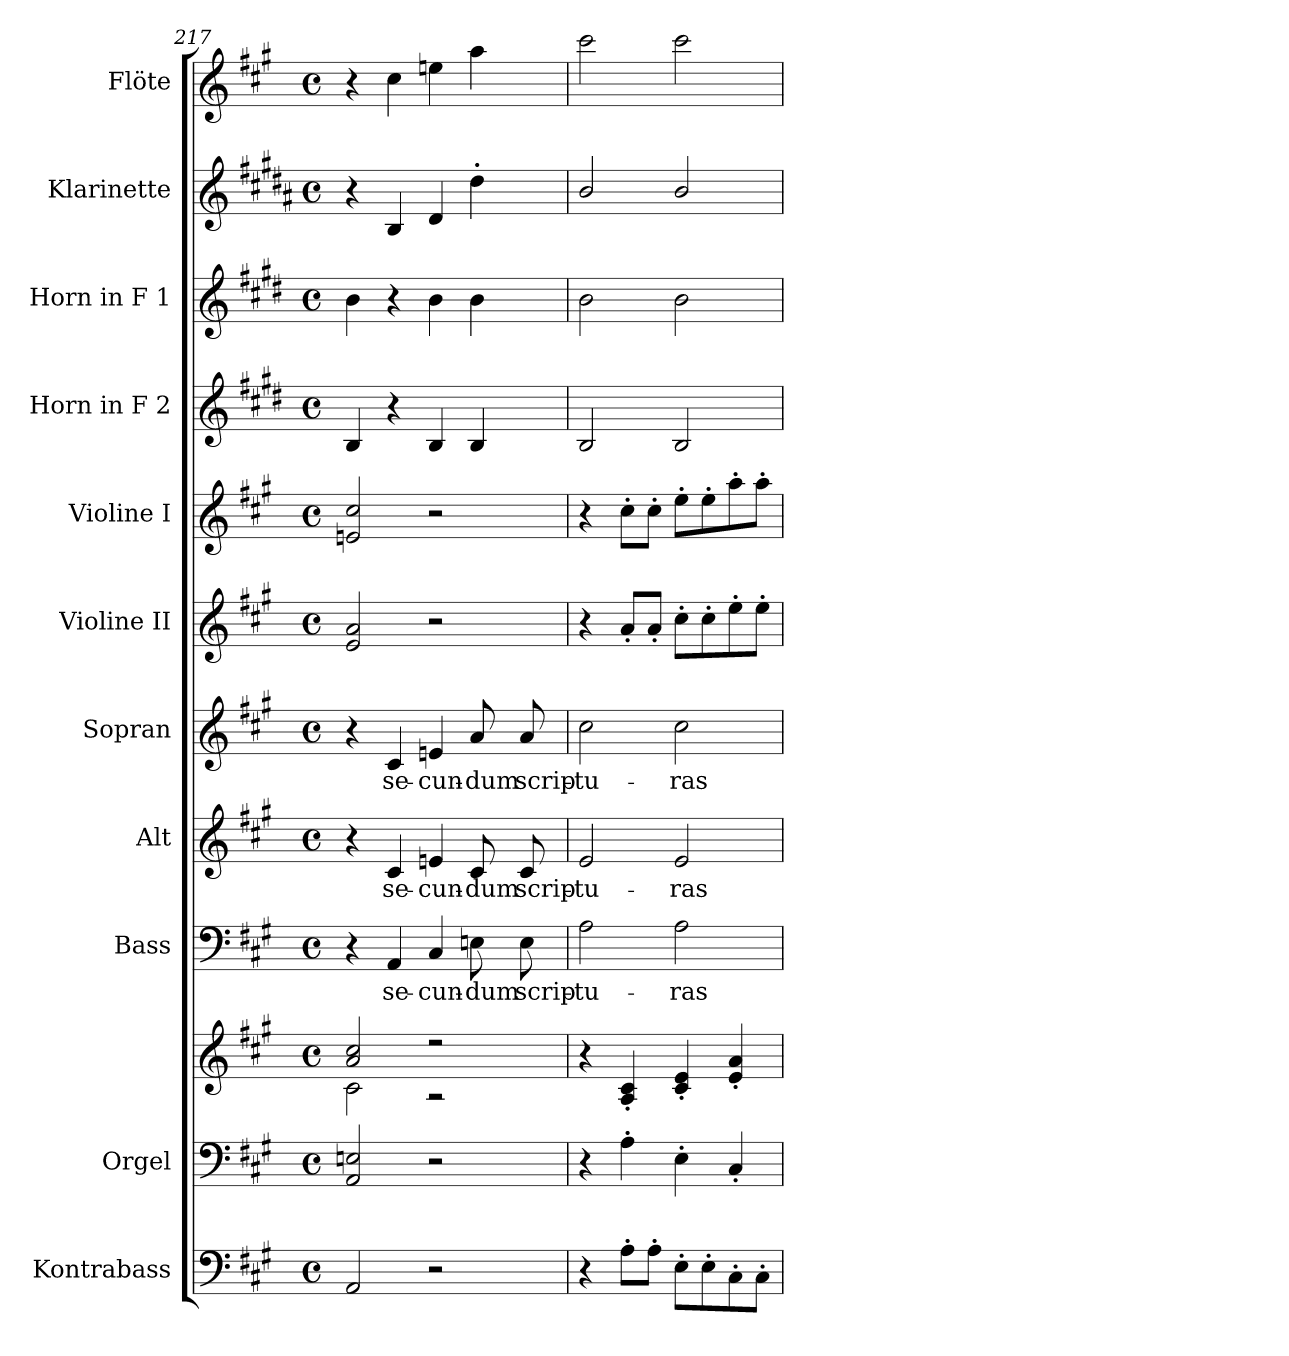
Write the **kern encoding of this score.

**kern	**kern	**kern	**kern	**text	**kern	**text	**kern	**text	**kern	**kern	**kern	**kern	**kern	**kern
*part11	*part10	*part10	*part9	*part9	*part8	*part8	*part7	*part7	*part6	*part5	*part4	*part3	*part2	*part1
*staff12	*staff11	*staff10	*staff9	*staff9	*staff8	*staff8	*staff7	*staff7	*staff6	*staff5	*staff4	*staff3	*staff2	*staff1
*I"Kontrabass	*I"Orgel	*	*I"Bass	*	*I"Alt	*	*I"Sopran	*	*I"Violine II	*I"Violine I	*I"Horn in F 2	*I"Horn in F 1	*I"Klarinette	*I"Flöte
*I'Kb.	*I'Org.	*	*I'B.	*	*I'A.	*	*I'S.	*	*I'Vl. II	*I'Vl. I	*	*	*I'Kl.	*I'Fl.
*clefF4	*clefF4	*clefG2	*clefF4	*	*clefG2	*	*clefG2	*	*clefG2	*clefG2	*clefG2	*clefG2	*clefG2	*clefG2
*ITrd7c12	*	*	*	*	*	*	*	*	*	*	*ITrd4c7	*ITrd4c7	*ITrd1c2	*
*k[f#c#g#]	*k[f#c#g#]	*k[f#c#g#]	*k[f#c#g#]	*	*k[f#c#g#]	*	*k[f#c#g#]	*	*k[f#c#g#]	*k[f#c#g#]	*k[f#c#g#]	*k[f#c#g#]	*k[f#c#g#]	*k[f#c#g#]
*A:	*A:	*A:	*A:	*	*A:	*	*A:	*	*A:	*A:	*A:	*A:	*A:	*A:
*M4/4	*M4/4	*M4/4	*M4/4	*	*M4/4	*	*M4/4	*	*M4/4	*M4/4	*M4/4	*M4/4	*M4/4	*M4/4
*met(c)	*met(c)	*met(c)	*met(c)	*	*met(c)	*	*met(c)	*	*met(c)	*met(c)	*met(c)	*met(c)	*met(c)	*met(c)
=217	=217	=217	=217	=217	=217	=217	=217	=217	=217	=217	=217	=217	=217	=217
*	*	*^	*	*	*	*	*	*	*	*	*	*	*	*
2AAA/	2AA/ 2En/	2a/ 2cc#/	2c#\	4r	.	4r	.	4r	.	2e/ 2a/	2en/ 2cc#/	4E/	4e\	4r	4r
!	!	!	!	!	!LO:LY:b	!	!LO:LY:b	!	!LO:LY:b	!	!	!	!	!	!
.	.	.	.	4AA/	se-	4c#/	se-	4c#/	se-	.	.	4r	4r	4A/	4cc#\
!	!	!	!	!	!LO:LY:b	!	!LO:LY:b	!	!LO:LY:b	!	!	!	!	!	!
2r	2r	2r	2r	4C#/	-cun-	4en/	-cun-	4en/	-cun-	2r	2r	4E/	4e\	4c#/	4een\
!	!	!	!	!	!LO:LY:b	!	!LO:LY:b	!	!LO:LY:b	!	!	!	!	!	!
.	.	.	.	8En\	-dum	8c#/	-dum	8a/	-dum	.	.	4E/	4e\	4cc#'>\	4aa\
!	!	!	!	!	!LO:LY:b	!	!LO:LY:b	!	!LO:LY:b	!	!	!	!	!	!
.	.	.	.	8E\	scrip-	8c#/	scrip-	8a/	scrip-	.	.	.	.	.	.
*	*	*v	*v	*	*	*	*	*	*	*	*	*	*	*	*
=218	=218	=218	=218	=218	=218	=218	=218	=218	=218	=218	=218	=218	=218	=218
!	!	!	!	!LO:LY:b	!	!LO:LY:b	!	!LO:LY:b	!	!	!	!	!	!
4r	4r	4r	2A\	-tu-	2e/	-tu-	2cc#\	-tu-	4r	4r	2E/	2e\	2a/	2ccc#\
8AA'>\L	4A'>\	4A/'< 4c#/'<	.	.	.	.	.	.	8a'</L	8cc#'>\L	.	.	.	.
8AA'>\J	.	.	.	.	.	.	.	.	8a'</J	8cc#'>\J	.	.	.	.
!	!	!	!	!LO:LY:b	!	!LO:LY:b	!	!LO:LY:b	!	!	!	!	!	!
8EE'>\L	4E'>\	4c#/'< 4e/'<	2A\	-ras	2e/	-ras	2cc#\	-ras	8cc#'>\L	8ee'>\L	2E/	2e\	2a/	2ccc#\
8EE'>\	.	.	.	.	.	.	.	.	8cc#'>\	8ee'>\	.	.	.	.
8CC#'>\	4C#'</	4e/'< 4a/'<	.	.	.	.	.	.	8ee'>\	8aa'>\	.	.	.	.
8CC#'>\J	.	.	.	.	.	.	.	.	8ee'>\J	8aa'>\J	.	.	.	.
=	=	=	=	=	=	=	=	=	=	=	=	=	=	=
*-	*-	*-	*-	*-	*-	*-	*-	*-	*-	*-	*-	*-	*-	*-
